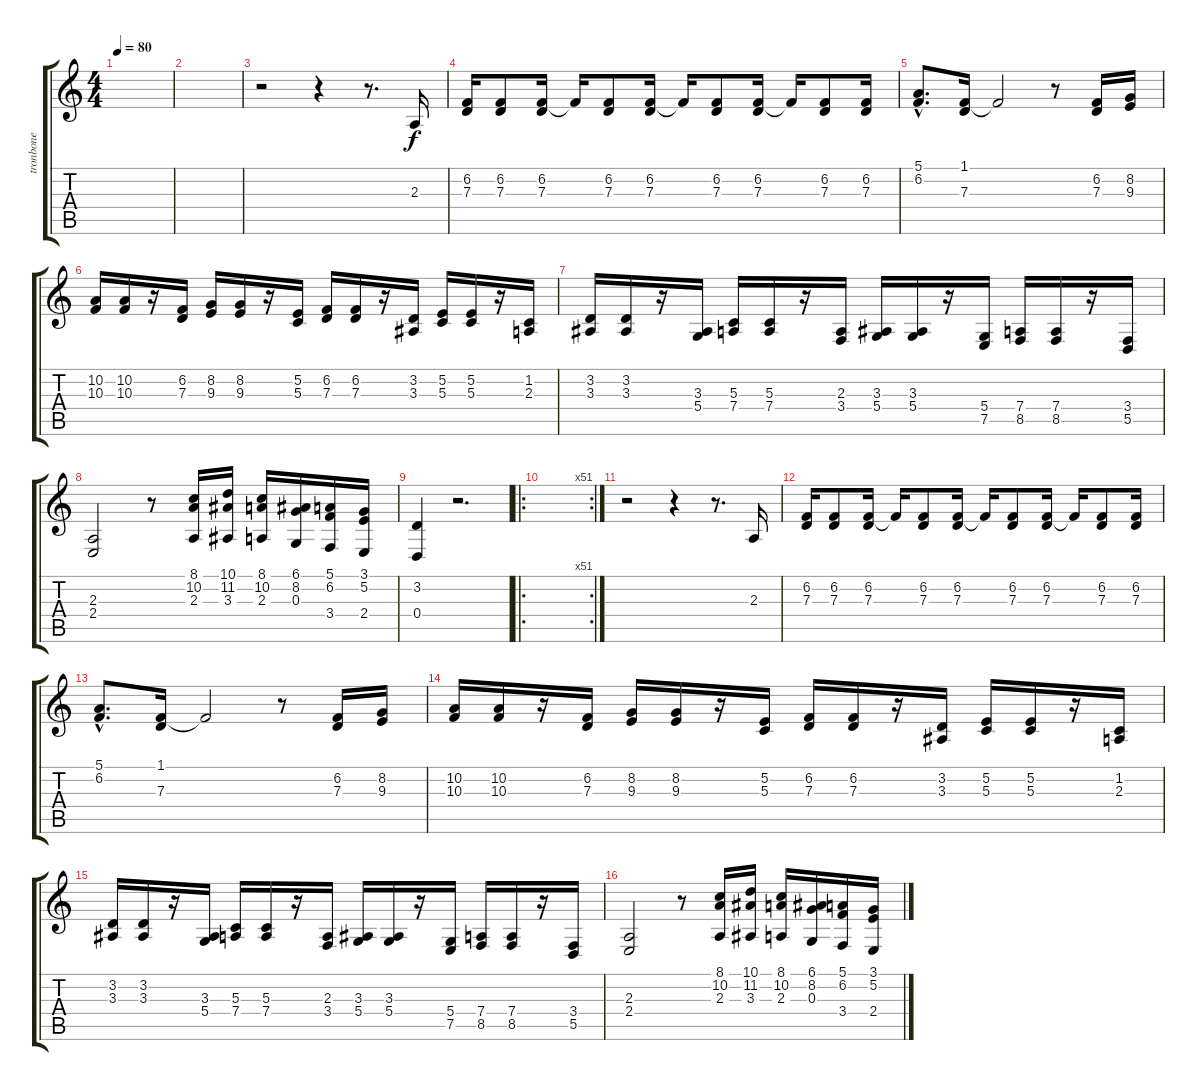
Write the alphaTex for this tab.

\track ("tronbone" "tronbone") {instrument trombone}
\staff {score tabs}
\tuning (E4 B3 G3 D3 A2 E2) {hide}
\ts (4 4)
\tempo 80
\clef g2
\ks c
|
|
r.2 r.4 r.8{d} 2.3.16 |
(6.2 7.3).16 (6.2 7.3).8 (6.2 7.3).16 6.2{t}.16 (6.2 7.3).8 (6.2 7.3).16 6.2{t}.16 (6.2 7.3).8 (6.2 7.3).16 6.2{t}.16 (6.2 7.3).8 (6.2 7.3).16 |
(5.1{hac} 6.2{hac}).8{d} (1.1 7.3).16 1.1{t}.2 r.8 (6.2 7.3).16 (8.2 9.3).16 |
(10.2 10.3).16 (10.2 10.3).16 r.16 (6.2 7.3).16 (8.2 9.3).16 (8.2 9.3).16 r.16 (5.2 5.3).16 (6.2 7.3).16 (6.2 7.3).16 r.16 (3.2 3.3).16 (5.2 5.3).16 (5.2 5.3).16 r.16 (1.2 2.3).16 |
(3.2 3.3).16 (3.2 3.3).16 r.16 (3.3 5.4).16 (5.3 7.4).16 (5.3 7.4).16 r.16 (2.3 3.4).16 (3.3 5.4).16 (3.3 5.4).16 r.16 (5.4 7.5).16 (7.4 8.5).16 (7.4 8.5).16 r.16 (3.4 5.5).16 |
(2.3 2.4).2 r.8 (8.1 10.2 2.3).16 (10.1 11.2 3.3).16 (8.1 10.2 2.3).16 (6.1 8.2 0.3).16 (5.1 6.2 3.4).16 (3.1 5.2 2.4).16 |
(3.2 0.4).4 r.2{d} |
\ro
\rc 51
|
r.2 r.4 r.8{d} 2.3.16 |
(6.2 7.3).16 (6.2 7.3).8 (6.2 7.3).16 6.2{t}.16 (6.2 7.3).8 (6.2 7.3).16 6.2{t}.16 (6.2 7.3).8 (6.2 7.3).16 6.2{t}.16 (6.2 7.3).8 (6.2 7.3).16 |
(5.1{hac} 6.2{hac}).8{d} (1.1 7.3).16 1.1{t}.2 r.8 (6.2 7.3).16 (8.2 9.3).16 |
(10.2 10.3).16 (10.2 10.3).16 r.16 (6.2 7.3).16 (8.2 9.3).16 (8.2 9.3).16 r.16 (5.2 5.3).16 (6.2 7.3).16 (6.2 7.3).16 r.16 (3.2 3.3).16 (5.2 5.3).16 (5.2 5.3).16 r.16 (1.2 2.3).16 |
(3.2 3.3).16 (3.2 3.3).16 r.16 (3.3 5.4).16 (5.3 7.4).16 (5.3 7.4).16 r.16 (2.3 3.4).16 (3.3 5.4).16 (3.3 5.4).16 r.16 (5.4 7.5).16 (7.4 8.5).16 (7.4 8.5).16 r.16 (3.4 5.5).16 |
(2.3 2.4).2 r.8 (8.1 10.2 2.3).16 (10.1 11.2 3.3).16 (8.1 10.2 2.3).16 (6.1 8.2 0.3).16 (5.1 6.2 3.4).16 (3.1 5.2 2.4).16
